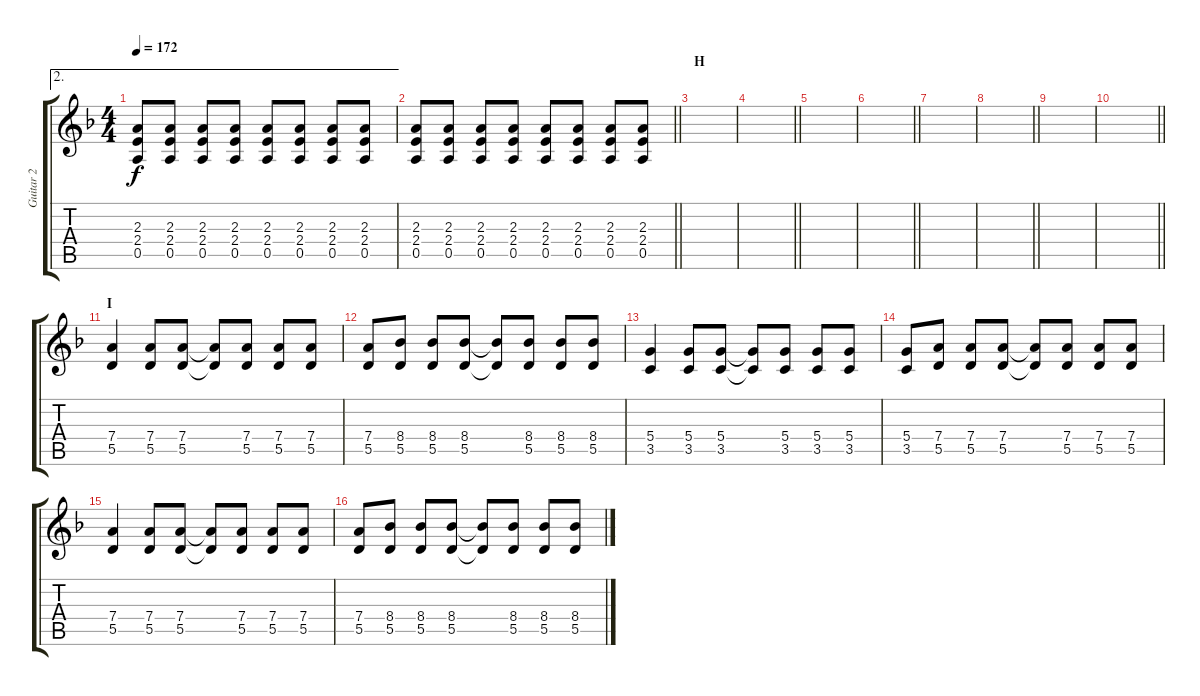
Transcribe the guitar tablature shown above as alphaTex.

\track ("Guitar 2" "Guitar 2") {instrument distortionguitar}
\staff {score tabs}
\tuning (E4 B3 G3 D3 A2 E2) {hide}
\ae 2
\ts (4 4)
\tempo 172
\clef g2
\ks f
(2.3 2.4 0.5).8{dy f} (2.3 2.4 0.5).8 (2.3 2.4 0.5).8 (2.3 2.4 0.5).8 (2.3 2.4 0.5).8 (2.3 2.4 0.5).8 (2.3 2.4 0.5).8 (2.3 2.4 0.5).8 |
\barLineRight lightlight
(2.3 2.4 0.5).8 (2.3 2.4 0.5).8 (2.3 2.4 0.5).8 (2.3 2.4 0.5).8 (2.3 2.4 0.5).8 (2.3 2.4 0.5).8 (2.3 2.4 0.5).8 (2.3 2.4 0.5).8 |
\section ("" "H")
|
\barLineRight lightlight
|
|
\barLineRight lightlight
|
|
\barLineRight lightlight
|
|
\barLineRight lightlight
|
\section ("" "I")
(7.4 5.5).4 (7.4 5.5).8 (7.4 5.5).8 (7.4{t} 5.5{t}).8 (7.4 5.5).8 (7.4 5.5).8 (7.4 5.5).8 |
(7.4 5.5).8 (8.4 5.5).8 (8.4 5.5).8 (8.4 5.5).8 (8.4{t} 5.5{t}).8 (8.4 5.5).8 (8.4 5.5).8 (8.4 5.5).8 |
(5.4 3.5).4 (5.4 3.5).8 (5.4 3.5).8 (5.4{t} 3.5{t}).8 (5.4 3.5).8 (5.4 3.5).8 (5.4 3.5).8 |
(5.4 3.5).8 (7.4 5.5).8 (7.4 5.5).8 (7.4 5.5).8 (7.4{t} 5.5{t}).8 (7.4 5.5).8 (7.4 5.5).8 (7.4 5.5).8 |
(7.4 5.5).4 (7.4 5.5).8 (7.4 5.5).8 (7.4{t} 5.5{t}).8 (7.4 5.5).8 (7.4 5.5).8 (7.4 5.5).8 |
(7.4 5.5).8 (8.4 5.5).8 (8.4 5.5).8 (8.4 5.5).8 (8.4{t} 5.5{t}).8 (8.4 5.5).8 (8.4 5.5).8 (8.4 5.5).8
